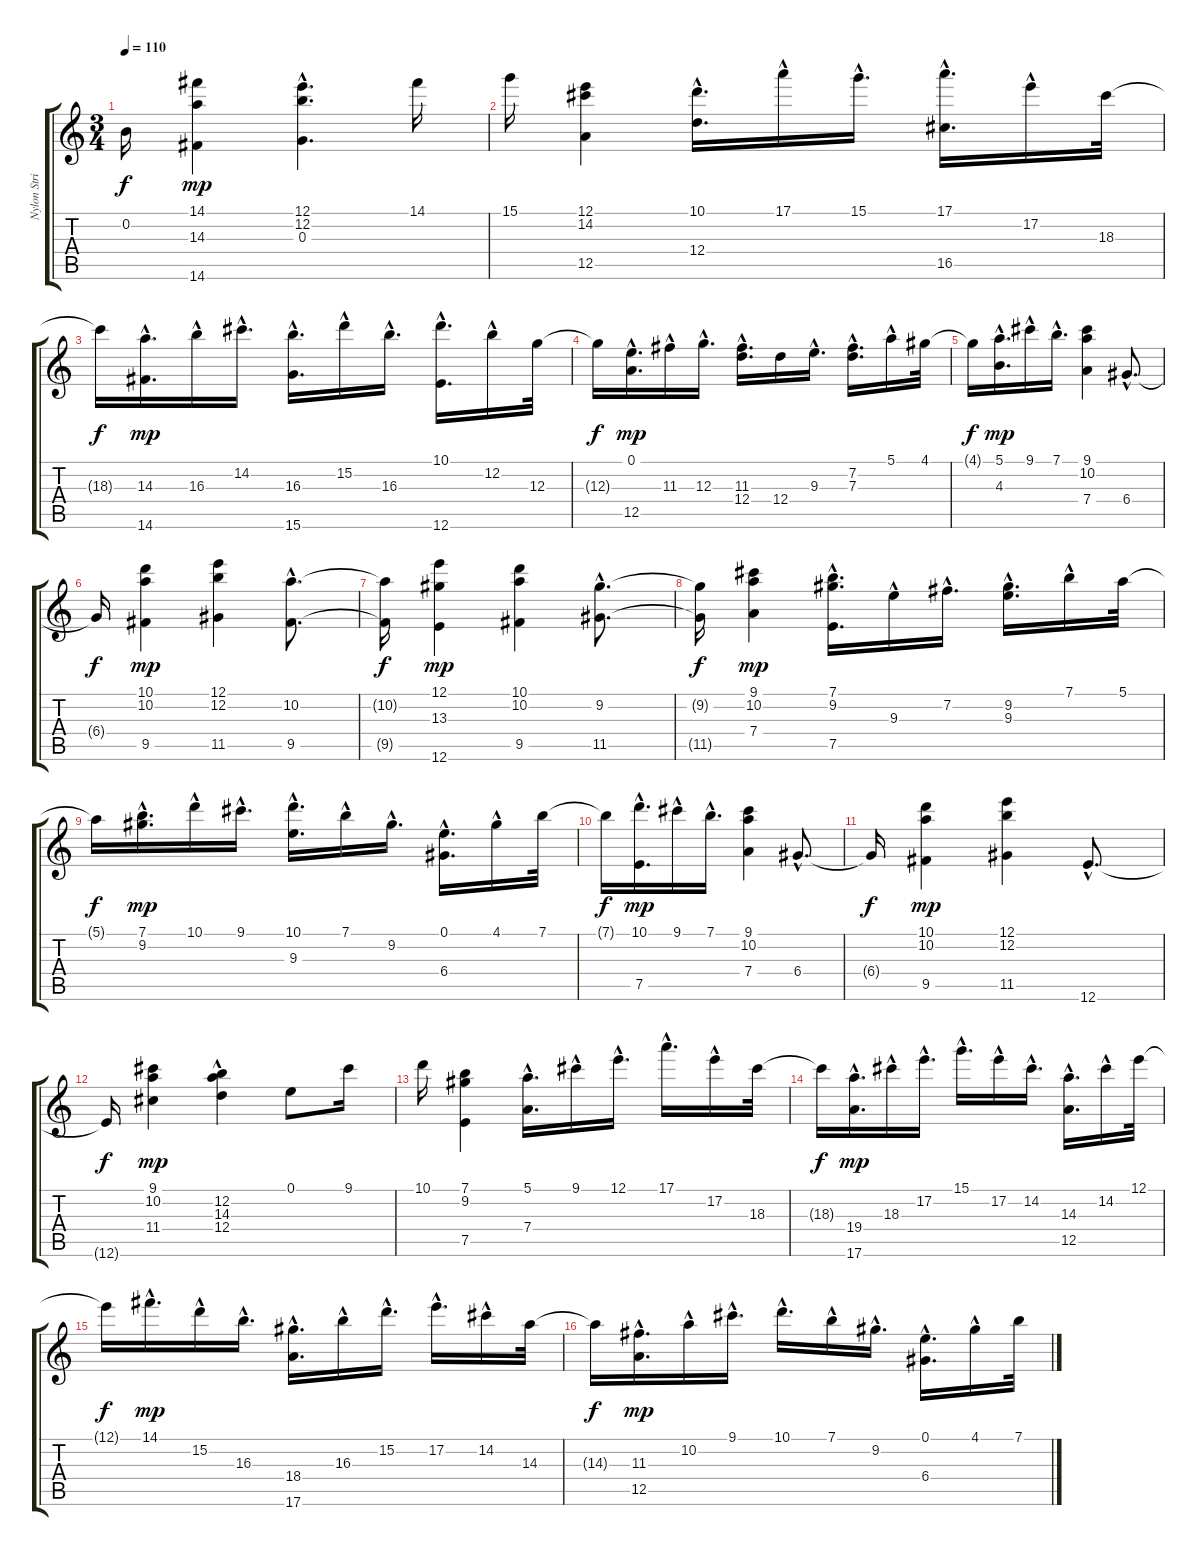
\track ("Nylon String Guitar" "Nylon Stri") {instrument acousticguitarnylon}
\staff {score tabs}
\tuning (E4 B3 G3 D3 A2 E2) {hide}
\ts (3 4)
\tempo 110
\clef g2
\ks c
0.2{t}.16{dy f} (14.1 14.3 14.6).4{dy mp} (12.1{hac} 12.2{hac} 0.3).4{d} 14.1.16 |
15.1.16 (12.1 14.2 12.5).4 (10.1{hac} 12.4).16{d} 17.1{hac}.16 15.1{hac}.16{d} (17.1{hac} 16.5).16{d} 17.2{hac}.16 18.3.32 |
18.3{t}.16{dy f} (14.3{hac} 14.6).16{d dy mp} 16.3{hac}.16 14.2{hac}.16{d} (16.3{hac} 15.6).16{d} 15.2{hac}.16 16.3{hac}.16{d} (10.1{hac} 12.6).16{d} 12.2{hac}.16 12.3.32 |
12.3{t}.16{dy f} (0.1{hac} 12.5).16{d dy mp} 11.3{hac}.16 12.3{hac}.16{d} (11.3{hac} 12.4{hac}).16{d} 12.4.16 9.3{hac}.16{d} (7.2{hac} 7.3).16{d} 5.1{hac}.16 4.1.32 |
4.1{t}.16{dy f} (5.1{hac} 4.3).16{d dy mp} 9.1{hac}.16 7.1{hac}.16{d} (9.1 10.2 7.4).4 6.4{hac}.8{d} |
6.4{t}.16{dy f} (10.1 10.2 9.5).4{dy mp} (12.1 12.2 11.5).4 (10.2{hac} 9.5{hac}).8{d} |
(10.2{t} 9.5{t}).16{dy f} (12.1 13.3 12.6).4{dy mp} (10.1 10.2 9.5).4 (9.2{hac} 11.5{hac}).8{d} |
(9.2{t} 11.5{t}).16{dy f} (9.1 10.2 7.4).4{dy mp} (7.1{hac} 9.2{hac} 7.5).16{d} 9.3{hac}.16 7.2{hac}.16{d} (9.2{hac} 9.3).16{d} 7.1{hac}.16 5.1.32 |
5.1{t}.16{dy f} (7.1{hac} 9.2).16{d dy mp} 10.1{hac}.16 9.1{hac}.16{d} (10.1{hac} 9.3).16{d} 7.1{hac}.16 9.2{hac}.16{d} (0.1{hac} 6.4).16{d} 4.1{hac}.16 7.1.32 |
7.1{t}.16{dy f} (10.1{hac} 7.5).16{d dy mp} 9.1{hac}.16 7.1{hac}.16{d} (9.1 10.2 7.4).4 6.4{hac}.8{d} |
6.4{t}.16{dy f} (10.1 10.2 9.5).4{dy mp} (12.1 12.2 11.5).4 12.6{hac}.8{d} |
12.6{t}.16{dy f} (9.1 10.2 11.4).4{dy mp} (12.2{hac} 14.3{hac} 12.4).4 0.1.8 9.1.16 |
10.1.16 (7.1 9.2 7.5).4 (5.1{hac} 7.4).16{d} 9.1{hac}.16 12.1{hac}.16{d} 17.1{hac}.16{d} 17.2{hac}.16 18.3.32 |
18.3{t}.16{dy f} (19.4{hac} 17.6).16{d dy mp} 18.3{hac}.16 17.2{hac}.16{d} 15.1{hac}.16{d} 17.2{hac}.16 14.2{hac}.16{d} (14.3{hac} 12.5).16{d} 14.2{hac}.16 12.1.32 |
12.1{t}.16{dy f} 14.1{hac}.16{d dy mp} 15.2{hac}.16 16.3{hac}.16{d} (18.4{hac} 17.6).16{d} 16.3{hac}.16 15.2{hac}.16{d} 17.2{hac}.16{d} 14.2{hac}.16 14.3.32 |
14.3{t}.16{dy f} (11.3{hac} 12.5).16{d dy mp} 10.2{hac}.16 9.1{hac}.16{d} 10.1{hac}.16{d} 7.1{hac}.16 9.2{hac}.16{d} (0.1{hac} 6.4).16{d} 4.1{hac}.16 7.1.32
